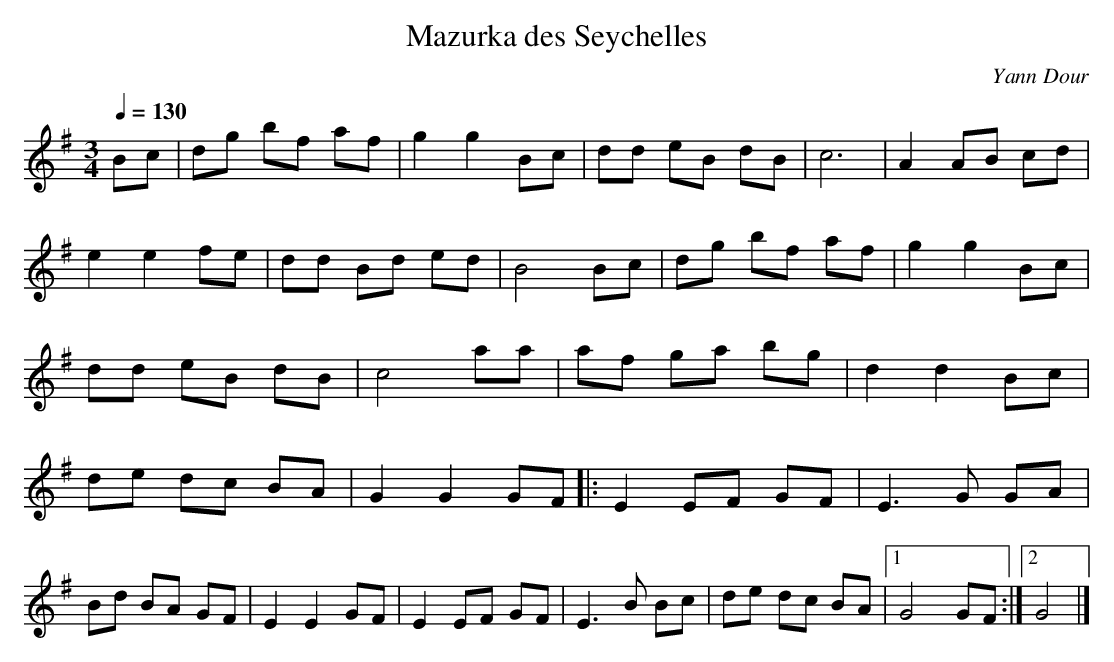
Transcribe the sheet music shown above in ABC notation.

X:1
T:Mazurka des Seychelles
C:Yann Dour
L:1/8
Q:1/4=130
M:3/4
K:G
Bc | dg bf af | g2 g2 Bc | dd eB dB | c6 |\
A2 AB cd | e2 e2 fe | dd Bd ed | B4 Bc |\
dg bf af | g2 g2 Bc | dd eB dB | c4 aa |\
af ga bg | d2 d2 Bc | de dc BA | G2 G2 GF |:\
E2 EF GF | E3 G GA | Bd BA GF | E2 E2 GF |\
E2 EF GF | E3 B Bc | de dc BA |1 G4 GF :|2 G4 |]
